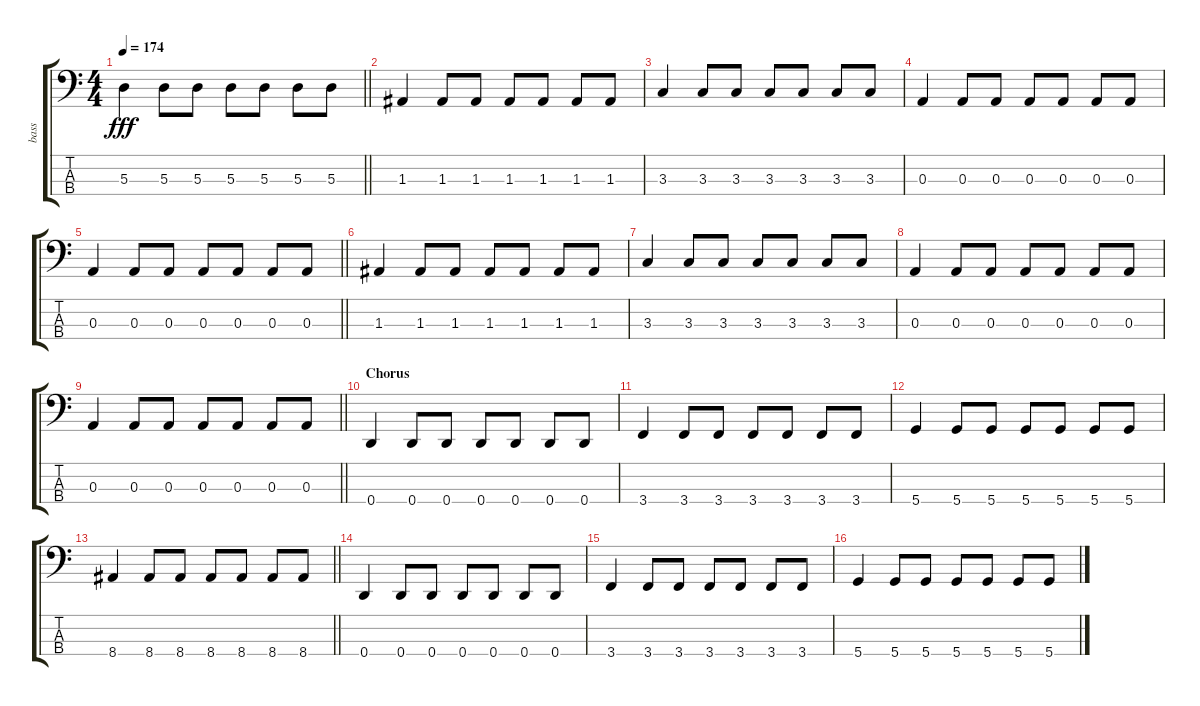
\track ("bass" "bass") {instrument electricbassfinger}
\staff {score tabs}
\tuning (G2 D2 A1 D1) {hide}
\ts (4 4)
\tempo 174
\clef f4
\barLineRight lightlight
\ks c
5.3.4{dy fff} 5.3.8 5.3.8 5.3.8 5.3.8 5.3.8 5.3.8 |
1.3.4 1.3.8 1.3.8 1.3.8 1.3.8 1.3.8 1.3.8 |
3.3.4 3.3.8 3.3.8 3.3.8 3.3.8 3.3.8 3.3.8 |
0.3.4 0.3.8 0.3.8 0.3.8 0.3.8 0.3.8 0.3.8 |
\barLineRight lightlight
0.3.4 0.3.8 0.3.8 0.3.8 0.3.8 0.3.8 0.3.8 |
\section ("" "")
1.3.4 1.3.8 1.3.8 1.3.8 1.3.8 1.3.8 1.3.8 |
3.3.4 3.3.8 3.3.8 3.3.8 3.3.8 3.3.8 3.3.8 |
0.3.4 0.3.8 0.3.8 0.3.8 0.3.8 0.3.8 0.3.8 |
\barLineRight lightlight
0.3.4 0.3.8 0.3.8 0.3.8 0.3.8 0.3.8 0.3.8 |
\section ("" "Chorus")
0.4.4 0.4.8 0.4.8 0.4.8 0.4.8 0.4.8 0.4.8 |
3.4.4 3.4.8 3.4.8 3.4.8 3.4.8 3.4.8 3.4.8 |
5.4.4 5.4.8 5.4.8 5.4.8 5.4.8 5.4.8 5.4.8 |
\barLineRight lightlight
8.4.4 8.4.8 8.4.8 8.4.8 8.4.8 8.4.8 8.4.8 |
0.4.4 0.4.8 0.4.8 0.4.8 0.4.8 0.4.8 0.4.8 |
3.4.4 3.4.8 3.4.8 3.4.8 3.4.8 3.4.8 3.4.8 |
5.4.4 5.4.8 5.4.8 5.4.8 5.4.8 5.4.8 5.4.8
